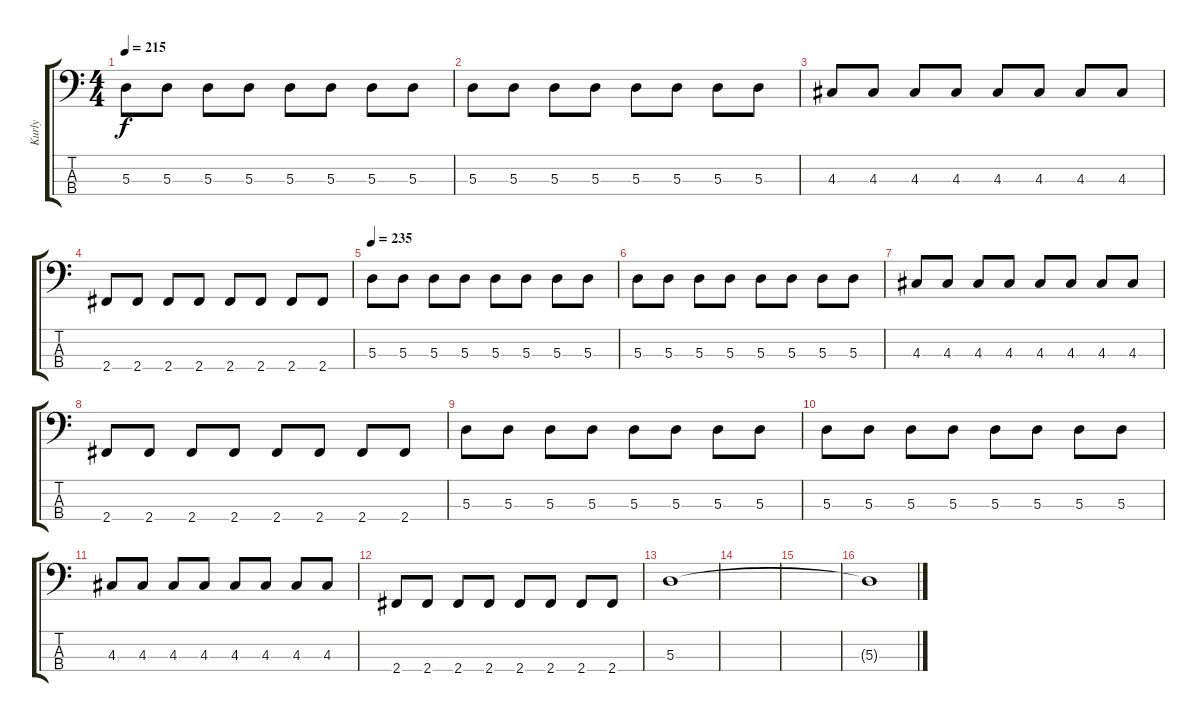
\track ("Kurly" "Kurly") {instrument electricbasspick}
\staff {score tabs}
\tuning (G2 D2 A1 E1) {hide}
\ts (4 4)
\tempo 215
\clef f4
\ks c
5.3.8{dy f volume 15} 5.3.8 5.3.8 5.3.8 5.3.8 5.3.8 5.3.8 5.3.8 |
5.3.8 5.3.8 5.3.8 5.3.8 5.3.8 5.3.8 5.3.8 5.3.8 |
4.3.8 4.3.8 4.3.8 4.3.8 4.3.8 4.3.8 4.3.8 4.3.8 |
2.4.8 2.4.8 2.4.8 2.4.8 2.4.8 2.4.8 2.4.8 2.4.8 |
\tempo 235
5.3.8{volume 15} 5.3.8 5.3.8 5.3.8 5.3.8 5.3.8 5.3.8 5.3.8 |
5.3.8 5.3.8 5.3.8 5.3.8 5.3.8 5.3.8 5.3.8 5.3.8 |
4.3.8 4.3.8 4.3.8 4.3.8 4.3.8 4.3.8 4.3.8 4.3.8 |
2.4.8 2.4.8 2.4.8 2.4.8 2.4.8 2.4.8 2.4.8 2.4.8 |
5.3.8{volume 15} 5.3.8 5.3.8 5.3.8 5.3.8 5.3.8 5.3.8 5.3.8 |
5.3.8 5.3.8 5.3.8 5.3.8 5.3.8 5.3.8 5.3.8 5.3.8 |
4.3.8 4.3.8 4.3.8 4.3.8 4.3.8 4.3.8 4.3.8 4.3.8 |
2.4.8 2.4.8 2.4.8 2.4.8 2.4.8 2.4.8 2.4.8 2.4.8 |
5.3.1 |
|
|
5.3{t}.1
